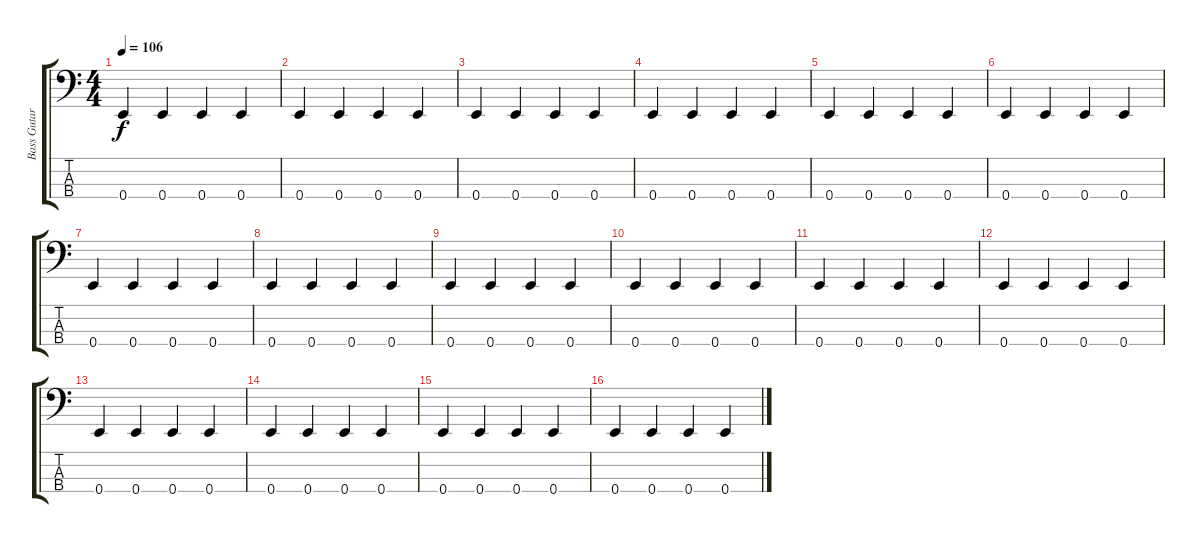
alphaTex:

\track ("Bass Gutar" "Bass Gutar") {instrument electricbassfinger}
\staff {score tabs}
\tuning (G2 D2 A1 E1) {hide}
\ts (4 4)
\tempo 106
\clef f4
\ks c
0.4.4{dy f} 0.4.4 0.4.4 0.4.4 |
0.4.4 0.4.4 0.4.4 0.4.4 |
0.4.4 0.4.4 0.4.4 0.4.4 |
0.4.4 0.4.4 0.4.4 0.4.4 |
0.4.4 0.4.4 0.4.4 0.4.4 |
0.4.4 0.4.4 0.4.4 0.4.4 |
0.4.4 0.4.4 0.4.4 0.4.4 |
0.4.4 0.4.4 0.4.4 0.4.4 |
0.4.4 0.4.4 0.4.4 0.4.4 |
0.4.4 0.4.4 0.4.4 0.4.4 |
0.4.4 0.4.4 0.4.4 0.4.4 |
0.4.4 0.4.4 0.4.4 0.4.4 |
0.4.4 0.4.4 0.4.4 0.4.4 |
0.4.4 0.4.4 0.4.4 0.4.4 |
0.4.4 0.4.4 0.4.4 0.4.4 |
0.4.4 0.4.4 0.4.4 0.4.4
